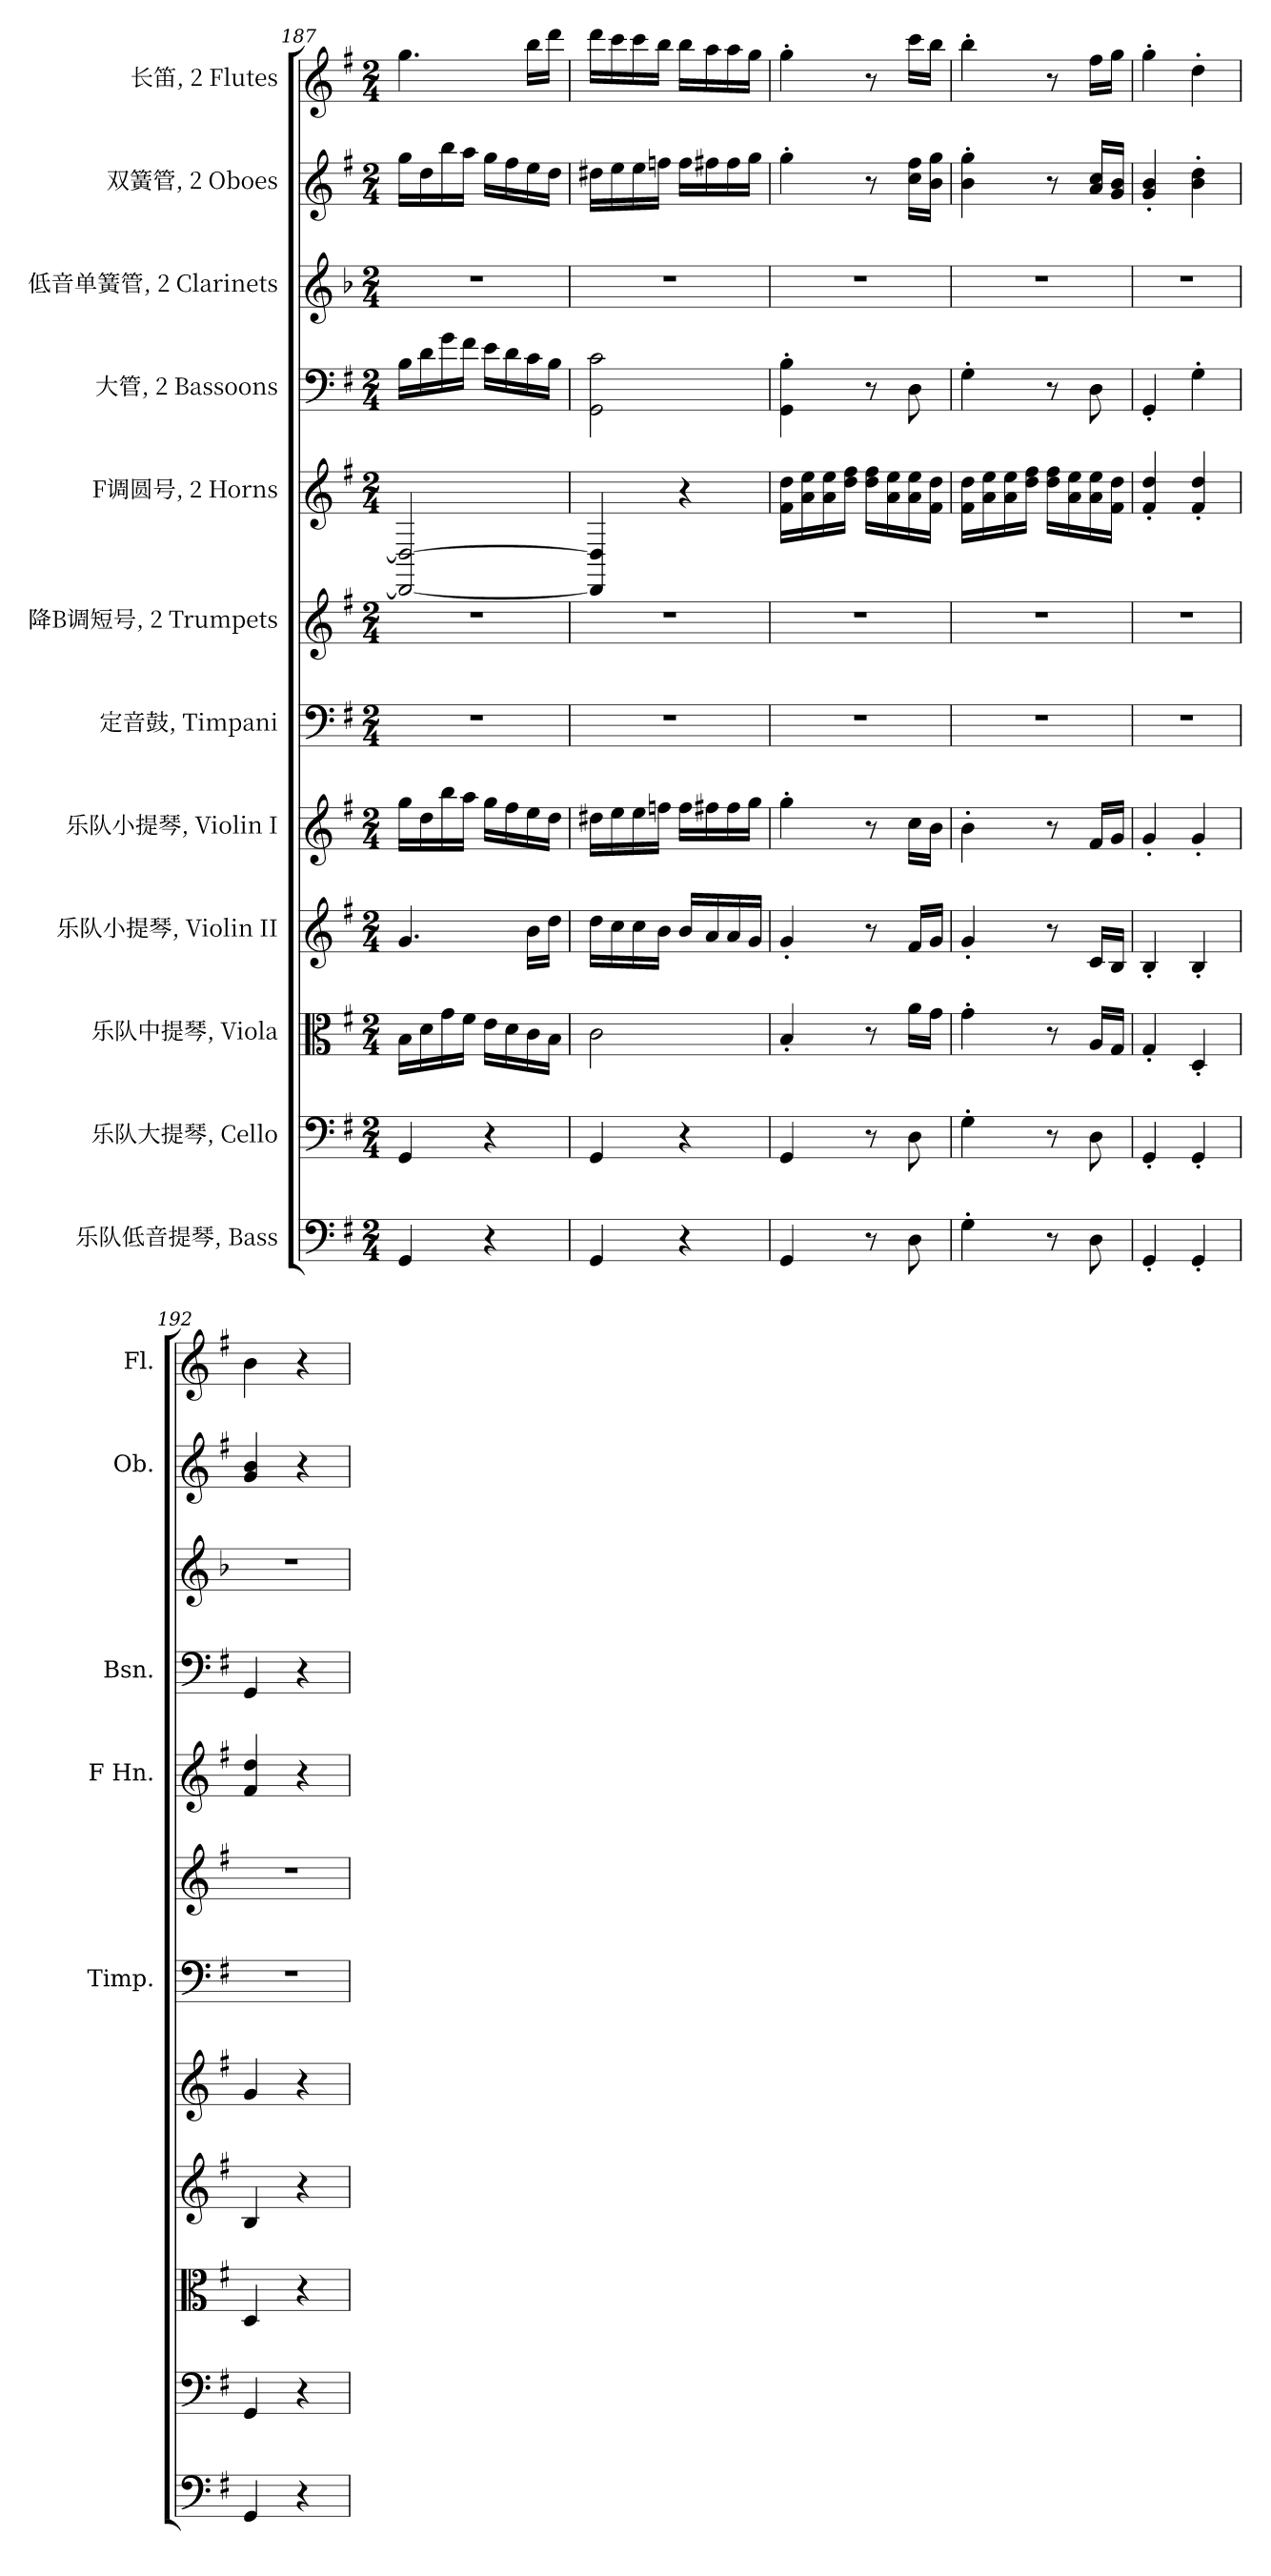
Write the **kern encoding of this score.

**kern	**kern	**kern	**kern	**kern	**kern	**kern	**kern	**kern	**kern	**kern	**kern
*part12	*part11	*part10	*part9	*part8	*part7	*part6	*part5	*part4	*part3	*part2	*part1
*staff12	*staff11	*staff10	*staff9	*staff8	*staff7	*staff6	*staff5	*staff4	*staff3	*staff2	*staff1
*I"乐队低音提琴, Bass	*I"乐队大提琴, Cello	*I"乐队中提琴, Viola	*I"乐队小提琴, Violin II	*I"乐队小提琴, Violin I	*I"定音鼓, Timpani	*I"降B调短号, 2 Trumpets	*I"F调圆号, 2 Horns	*I"大管, 2 Bassoons	*I"低音单簧管, 2 Clarinets	*I"双簧管, 2 Oboes	*I"长笛, 2 Flutes
*	*	*	*	*	*I'Timp.	*	*I'F Hn.	*I'Bsn.	*	*I'Ob.	*I'Fl.
*clefF4	*clefF4	*clefC3	*clefG2	*clefG2	*clefF4	*clefG2	*clefG2	*clefF4	*clefG2	*clefG2	*clefG2
*ITrd7c12	*	*	*	*	*	*ITrd1c2	*ITrd4c7	*	*ITrd8c14	*	*
*k[f#]	*k[f#]	*k[f#]	*k[f#]	*k[f#]	*k[f#]	*k[b-]	*k[]	*k[f#]	*k[b-]	*k[f#]	*k[f#]
*M2/4	*M2/4	*M2/4	*M2/4	*M2/4	*M2/4	*M2/4	*M2/4	*M2/4	*M2/4	*M2/4	*M2/4
=187	=187	=187	=187	=187	=187	=187	=187	=187	=187	=187	=187
4GGG/	4GG/	16B\LL	4.g/	16gg\LL	2r	2r	2GGG/_ 2GG/_	16B\LL	2r	16gg\LL	4.gg\
.	.	16d\	.	16dd\	.	.	.	16d\	.	16dd\	.
.	.	16g\	.	16bb\	.	.	.	16g\	.	16bb\	.
.	.	16f#\JJ	.	16aa\JJ	.	.	.	16f#\JJ	.	16aa\JJ	.
4r	4r	16e\LL	.	16gg\LL	.	.	.	16e\LL	.	16gg\LL	.
.	.	16d\	.	16ff#\	.	.	.	16d\	.	16ff#\	.
.	.	16c\	16b\LL	16ee\	.	.	.	16c\	.	16ee\	16bb\LL
.	.	16B\JJ	16dd\JJ	16dd\JJ	.	.	.	16B\JJ	.	16dd\JJ	16ddd\JJ
=188	=188	=188	=188	=188	=188	=188	=188	=188	=188	=188	=188
4GGG/	4GG/	2c\	16dd\LL	16dd#X\LL	2r	2r	4GGG/] 4GG/]	2GG\ 2c\	2r	16dd#X\LL	16ddd\LL
.	.	.	16cc\	16ee\	.	.	.	.	.	16ee\	16ccc\
.	.	.	16cc\	16ee\	.	.	.	.	.	16ee\	16ccc\
.	.	.	16b\JJ	16ffn\JJ	.	.	.	.	.	16ffn\JJ	16bb\JJ
4r	4r	.	16b/LL	16ff\LL	.	.	4r	.	.	16ff\LL	16bb\LL
.	.	.	16a/	16ff#X\	.	.	.	.	.	16ff#X\	16aa\
.	.	.	16a/	16ff#\	.	.	.	.	.	16ff#\	16aa\
.	.	.	16g/JJ	16gg\JJ	.	.	.	.	.	16gg\JJ	16gg\JJ
!!LO:PB:g=z
=189	=189	=189	=189	=189	=189	=189	=189	=189	=189	=189	=189
4GGG/	4GG/	4B'/	4g'/	4gg'\	2r	2r	16B\ 16g\LL	4GG\' 4B\'	2r	4gg'\	4gg'\
.	.	.	.	.	.	.	16d\ 16a\	.	.	.	.
.	.	.	.	.	.	.	16d\ 16a\	.	.	.	.
.	.	.	.	.	.	.	16g\ 16b\JJ	.	.	.	.
8r	8r	8r	8r	8r	.	.	16g\ 16b\LL	8r	.	8r	8r
.	.	.	.	.	.	.	16d\ 16a\	.	.	.	.
8DD\	8D\	16a\LL	16f#/LL	16cc\LL	.	.	16d\ 16a\	8D\	.	16cc\ 16ff#\LL	16ccc\LL
.	.	16g\JJ	16g/JJ	16b\JJ	.	.	16B\ 16g\JJ	.	.	16b\ 16gg\JJ	16bb\JJ
=190	=190	=190	=190	=190	=190	=190	=190	=190	=190	=190	=190
4GG'\	4G'\	4g'\	4g'/	4b'\	2r	2r	16B\ 16g\LL	4G'\	2r	4b\' 4gg\'	4bb'\
.	.	.	.	.	.	.	16d\ 16a\	.	.	.	.
.	.	.	.	.	.	.	16d\ 16a\	.	.	.	.
.	.	.	.	.	.	.	16g\ 16b\JJ	.	.	.	.
8r	8r	8r	8r	8r	.	.	16g\ 16b\LL	8r	.	8r	8r
.	.	.	.	.	.	.	16d\ 16a\	.	.	.	.
8DD\	8D\	16A/LL	16c/LL	16f#/LL	.	.	16d\ 16a\	8D\	.	16a/ 16cc/LL	16ff#\LL
.	.	16G/JJ	16B/JJ	16g/JJ	.	.	16B\ 16g\JJ	.	.	16g/ 16b/JJ	16gg\JJ
=191	=191	=191	=191	=191	=191	=191	=191	=191	=191	=191	=191
4GGG'/	4GG'/	4G'/	4B'/	4g'/	2r	2r	4B/' 4g/'	4GG'/	2r	4g/' 4b/'	4gg'\
4GGG'/	4GG'/	4D'/	4B'/	4g'/	.	.	4B/' 4g/'	4G'\	.	4b\' 4dd\'	4dd'\
=192	=192	=192	=192	=192	=192	=192	=192	=192	=192	=192	=192
4GGG/	4GG/	4D/	4B/	4g/	2r	2r	4B/ 4g/	4GG/	2r	4g/ 4b/	4b\
4r	4r	4r	4r	4r	.	.	4r	4r	.	4r	4r
=	=	=	=	=	=	=	=	=	=	=	=
*-	*-	*-	*-	*-	*-	*-	*-	*-	*-	*-	*-
